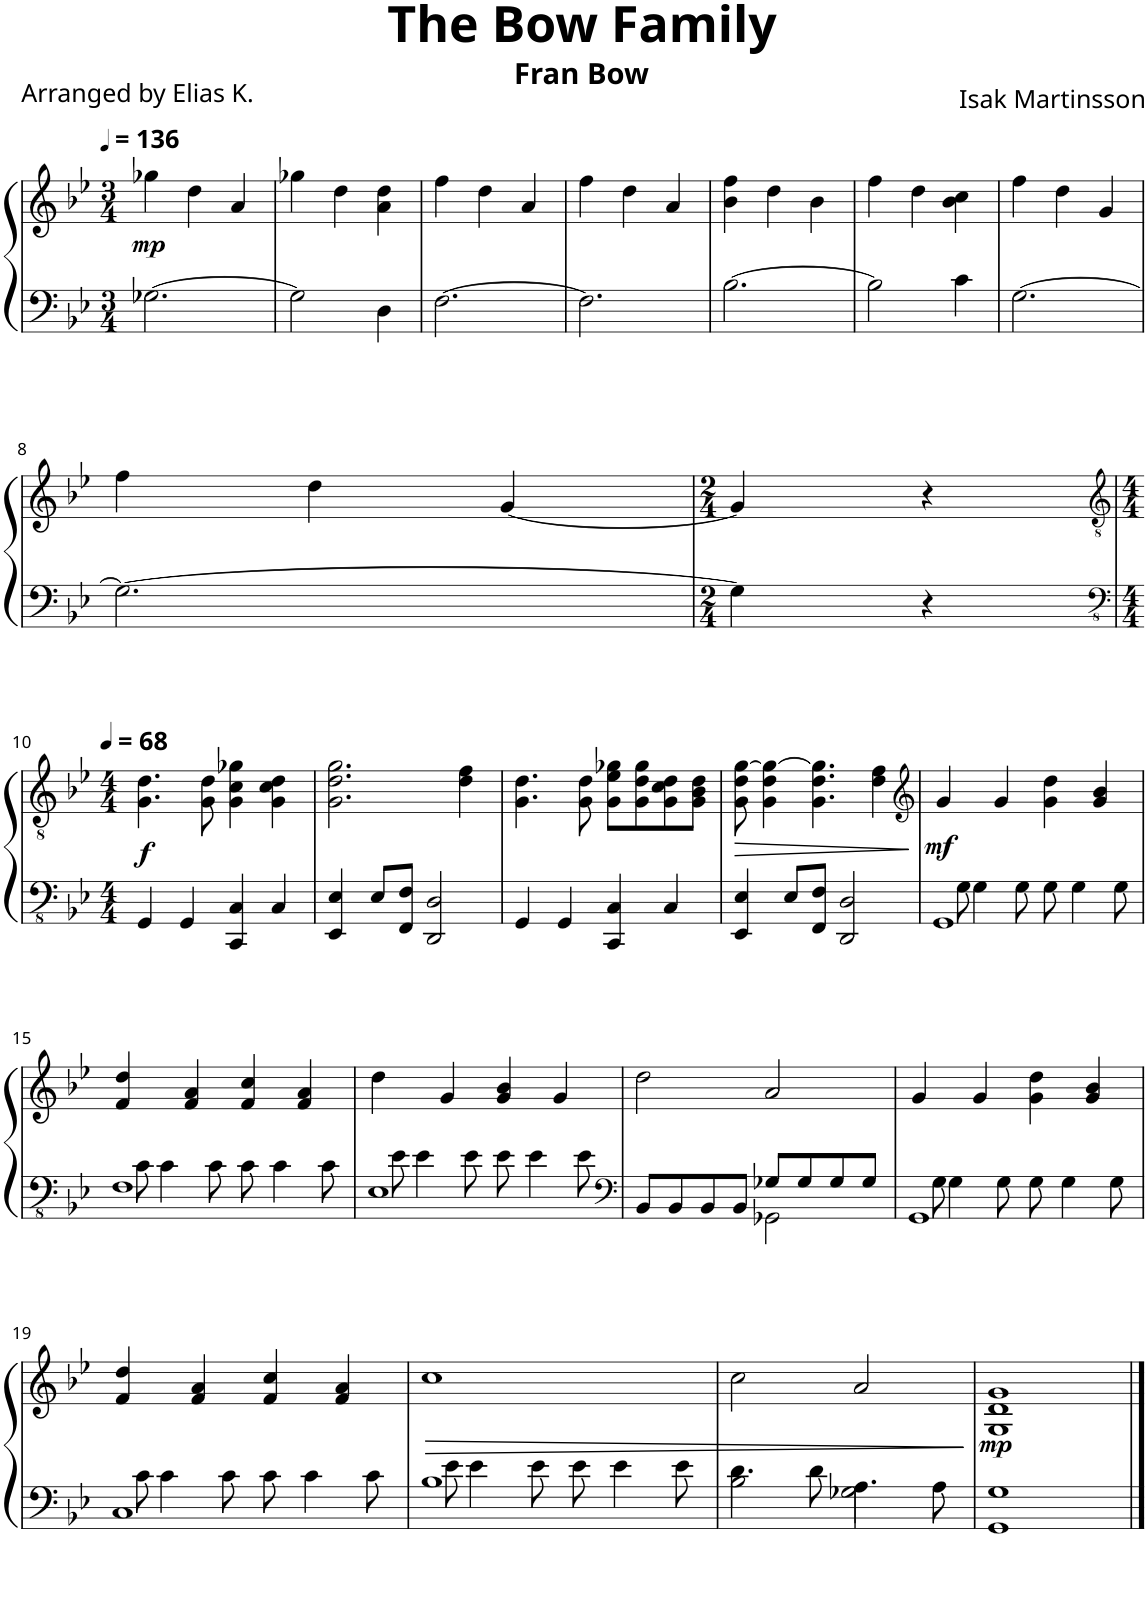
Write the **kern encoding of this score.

**kern	**kern	**dynam
*part1	*part1	*part1
*staff2	*staff1	*staff1/2
*I"Klavier	*	*
*I'Klav.	*	*
*clefF4	*clefG2	*
*k[b-e-]	*k[b-e-]	*
*M3/4	*M3/4	*
*MM136	*MM136	*
=1	=1	=1
!	!	!LO:DY:b
[2.G-X\	4gg-X\	mp
.	4dd\	.
.	4a/	.
=2	=2	=2
2G-\]	4gg-X\	.
.	4dd\	.
4D\	4a\ 4dd\	.
=3	=3	=3
[2.F\	4ff\	.
.	4dd\	.
.	4a/	.
=4	=4	=4
2.F\]	4ff\	.
.	4dd\	.
.	4a/	.
=5	=5	=5
[2.B-\	4b-\ 4ff\	.
.	4dd\	.
.	4b-\	.
=6	=6	=6
2B-\]	4ff\	.
.	4dd\	.
4c\	4b-\ 4cc\	.
=7	=7	=7
[2.G\	4ff\	.
.	4dd\	.
.	4g/	.
!!LO:LB:g=z
=8	=8	=8
2.G\_	4ff\	.
.	4dd\	.
.	[4g/	.
=9	=9	=9
*M2/4	*M2/4	*
4G\]	4g/]	.
4r	4r	.
!!LO:LB:g=z
=10	=10	=10
*clefFv4	*clefGv2	*
*k[b-e-]	*k[b-e-]	*
*M4/4	*M4/4	*
*	*MM68	*
!	!	!LO:DY:b
4GGG/	4.G\ 4.d\	f
4GGG/	.	.
.	8G\ 8d\	.
4CCC/ 4CC/	4G\ 4c\ 4g-X\	.
4CC/	4G\ 4c\ 4d\	.
=11	=11	=11
4EEE-/ 4EE-/	2.G\ 2.d\ 2.g\	.
8EE-/L	.	.
8FFF/ 8FF/J	.	.
2DDD/ 2DD/	.	.
.	4d\ 4f\	.
=12	=12	=12
4GGG/	4.G\ 4.d\	.
4GGG/	.	.
.	8G\ 8d\	.
4CCC/ 4CC/	8G\ 8e-\ 8g-X\L	.
.	8G\ 8d\ 8g-\	.
4CC/	8G\ 8c\ 8d\	.
.	8G\ 8B-\ 8d\J	.
=13	=13	=13
!	!	!LO:HP:b
4EEE-/ 4EE-/	8G\ 8d\ [8g\	>
.	4G\ 4d\ 4g\_	.
8EE-/L	.	.
8FFF/ 8FF/J	4.G\ 4.d\ 4.g\]	.
2DDD/ 2DD/	.	.
.	4d\ 4f\	.
.	.	]
=14	=14	=14
*	*clefG2	*
*^	*	*
!	!	!	!LO:DY:b
1GGG	8GG\	4g/	mf
.	4GG\	.	.
.	.	4g/	.
.	8GG\	.	.
.	8GG\	4g\ 4dd\	.
.	4GG\	.	.
.	.	4g/ 4b-/	.
.	8GG\	.	.
!!LO:LB:g=z
=15	=15	=15	=15
1FF	8C\	4f/ 4dd/	.
.	4C\	.	.
.	.	4f/ 4a/	.
.	8C\	.	.
.	8C\	4f/ 4cc/	.
.	4C\	.	.
.	.	4f/ 4a/	.
.	8C\	.	.
=16	=16	=16	=16
1EE-	8E-\	4dd\	.
.	4E-\	.	.
.	.	4g/	.
.	8E-\	.	.
.	8E-\	4g/ 4b-/	.
.	4E-\	.	.
.	.	4g/	.
.	8E-\	.	.
=17	=17	=17	=17
*clefF4	*	*	*
8BB-/L	2ryy	2dd\	.
8BB-/	.	.	.
8BB-/	.	.	.
8BB-/J	.	.	.
8G-X/L	2GG-X\	2a/	.
8G-/	.	.	.
8G-/	.	.	.
8G-/J	.	.	.
=18	=18	=18	=18
1GG	8G\	4g/	.
.	4G\	.	.
.	.	4g/	.
.	8G\	.	.
.	8G\	4g\ 4dd\	.
.	4G\	.	.
.	.	4g/ 4b-/	.
.	8G\	.	.
!!LO:LB:g=z
=19	=19	=19	=19
1C	8c\	4f/ 4dd/	.
.	4c\	.	.
.	.	4f/ 4a/	.
.	8c\	.	.
.	8c\	4f/ 4cc/	.
.	4c\	.	.
.	.	4f/ 4a/	.
.	8c\	.	.
=20	=20	=20	=20
!	!	!	!LO:HP:b
1B-	8e-\	1cc	>
.	4e-\	.	.
.	8e-\	.	.
.	8e-\	.	.
.	4e-\	.	.
.	8e-\	.	.
=21	=21	=21	=21
2B-\	4.d\	2cc\	.
.	8d\	.	.
2G-X\	4.A\	2a/	.
.	8A\	.	.
*v	*v	*	*
.	.	]
=22	=22	=22
!	!	!LO:DY:b
1GG 1G	1G 1d 1g	mp
==	==	==
*-	*-	*-
